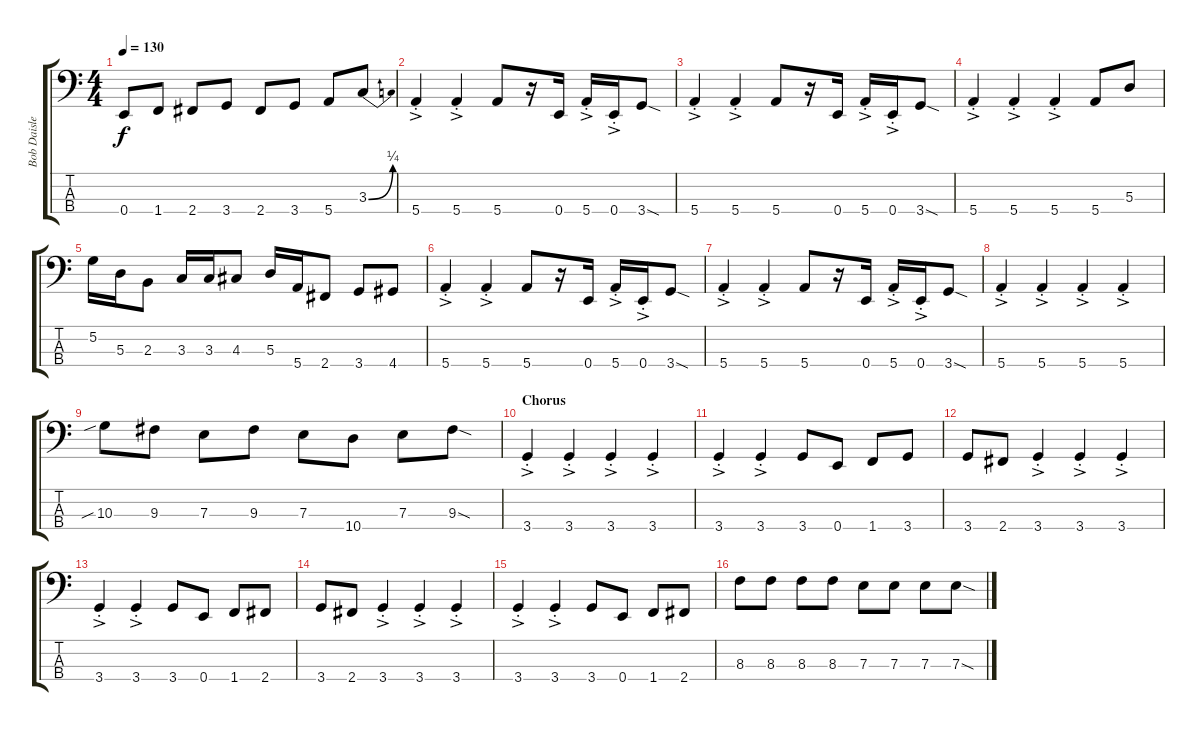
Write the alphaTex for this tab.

\track ("Bob Daisley" "Bob Daisle") {instrument slapbass1}
\staff {score tabs}
\tuning (G2 D2 A1 E1) {hide}
\ts (4 4)
\tempo 130
\clef f4
\ks c
0.4.8{dy f} 1.4.8 2.4.8 3.4.8 2.4.8 3.4.8 5.4.8 3.3{be (bend 0 0 60 1)}.8 |
5.4{ac st}.4 5.4{ac st}.4 5.4.8 r.16 0.4.16 5.4{ac st}.16 0.4{ac st}.16 3.4{sod}.8 |
5.4{ac st}.4 5.4{ac st}.4 5.4.8 r.16 0.4.16 5.4{ac st}.16 0.4{ac st}.16 3.4{sod}.8 |
5.4{ac st}.4 5.4{ac st}.4 5.4{ac st}.4 5.4.8 5.3.8 |
5.2.16 5.3.16 2.3.8 3.3.16 3.3.16 4.3.8 5.3.16 5.4.16 2.4.8 3.4.8 4.4.8 |
5.4{ac st}.4 5.4{ac st}.4 5.4.8 r.16 0.4.16 5.4{ac st}.16 0.4{ac st}.16 3.4{sod}.8 |
5.4{ac st}.4 5.4{ac st}.4 5.4.8 r.16 0.4.16 5.4{ac st}.16 0.4{ac st}.16 3.4{sod}.8 |
5.4{ac st}.4 5.4{ac st}.4 5.4{ac st}.4 5.4{ac st}.4 |
10.3{sib}.8 9.3.8 7.3.8 9.3.8 7.3.8 10.4.8 7.3.8 9.3{sod}.8 |
\section ("" "Chorus")
3.4{ac st}.4 3.4{ac st}.4 3.4{ac st}.4 3.4{ac st}.4 |
3.4{ac st}.4 3.4{ac st}.4 3.4.8 0.4.8 1.4.8 3.4.8 |
3.4.8 2.4.8 3.4{ac st}.4 3.4{ac st}.4 3.4{ac st}.4 |
3.4{ac st}.4 3.4{ac st}.4 3.4.8 0.4.8 1.4.8 2.4.8 |
3.4.8 2.4.8 3.4{ac st}.4 3.4{ac st}.4 3.4{ac st}.4 |
3.4{ac st}.4 3.4{ac st}.4 3.4.8 0.4.8 1.4.8 2.4.8 |
8.3.8 8.3.8 8.3.8 8.3.8 7.3.8 7.3.8 7.3.8 7.3{sod}.8
